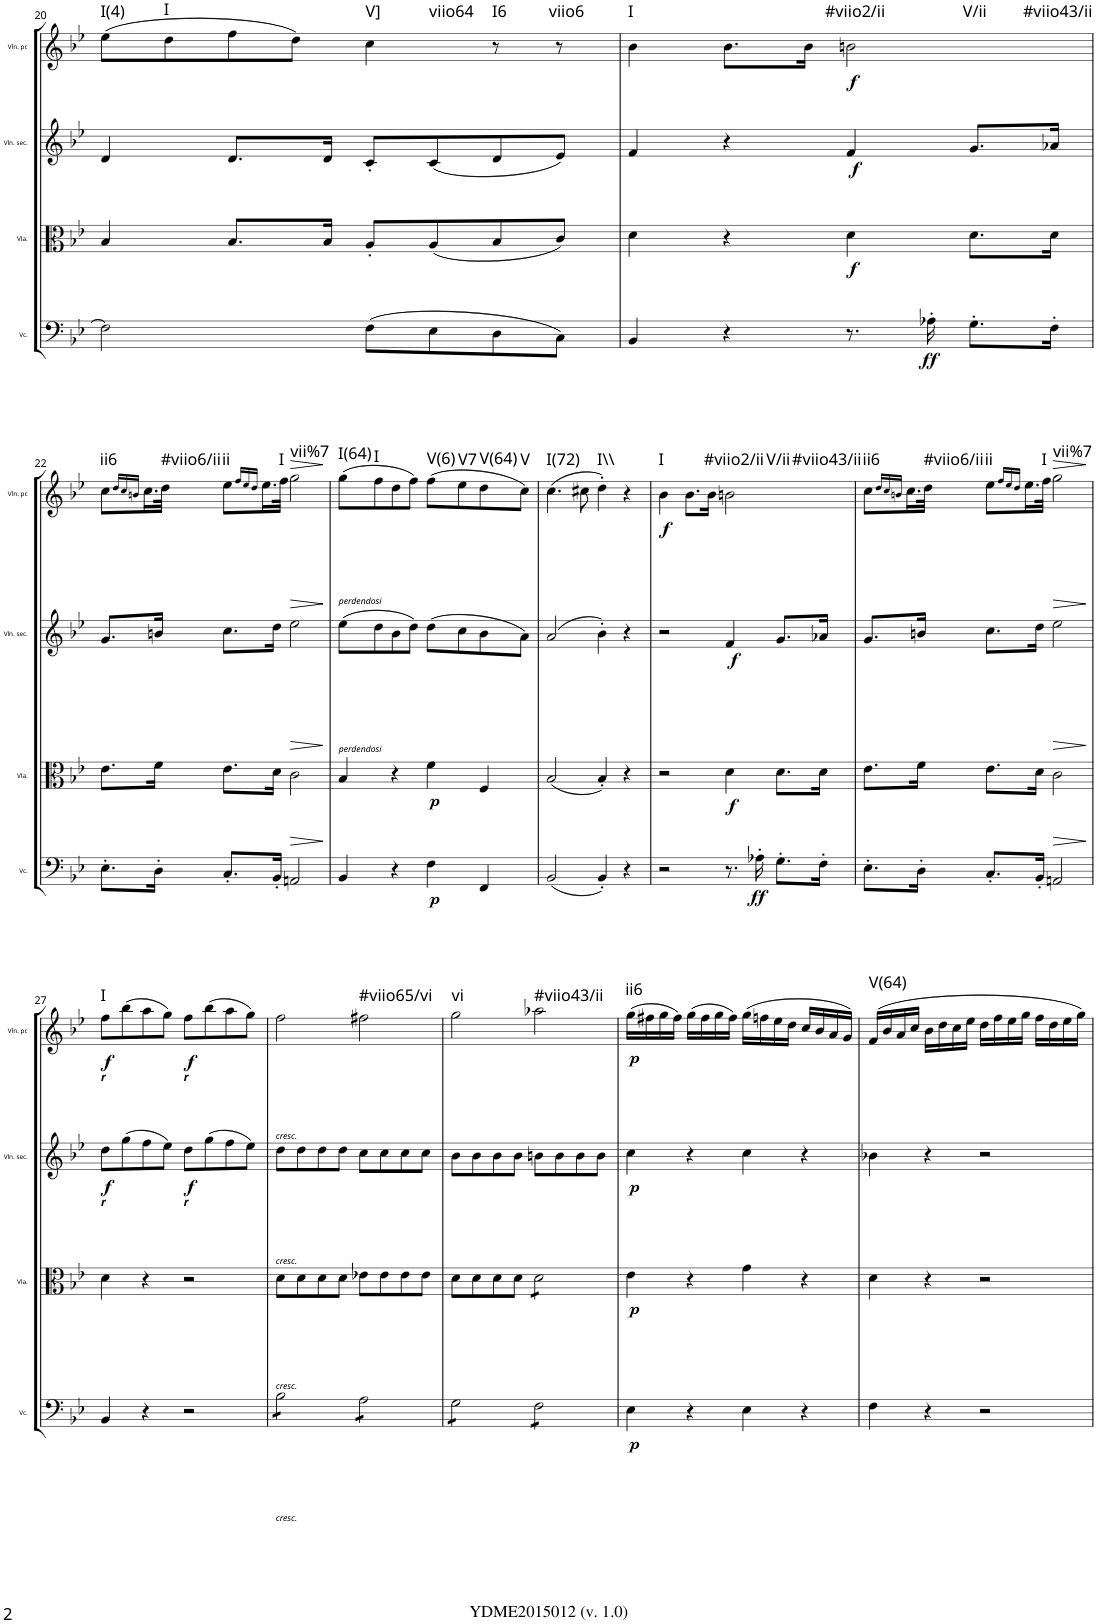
**kern	**dynam	**kern	**dynam	**kern	**dynam	**kern	**dynam	**harte
*part4	*part4	*part3	*part3	*part2	*part2	*part1	*part1	*part1
*staff4	*staff4	*staff3	*staff3	*staff2	*staff2	*staff1	*staff1	*
*I"Violoncelle	*	*I"Viola	*	*I"Violino secondo	*	*I"Violino primo	*	*
*I'Vc.	*	*I'Vla.	*	*I'Vln. sec.	*	*I'Vln. pr.	*	*
!!LO:PB:g=z
*clefF4	*	*clefC3	*	*clefG2	*	*clefG2	*	*
*k[b-e-]	*	*k[b-e-]	*	*k[b-e-]	*	*k[b-e-]	*	*
*B-:	*	*B-:	*	*B-:	*	*B-:	*	*
*M2/2	*	*M2/2	*	*M2/2	*	*M2/2	*	*
*met(c|)	*	*met(c|)	*	*met(c|)	*	*met(c|)	*	*
=20	=20	=20	=20	=20	=20	=20	=20	=20
!	!	!	!	!	!	!	!	!LO:H:kt=I(4)
2F\]	.	4B-/	.	4d/	.	(>8ee-\L	.	N
!	!	!	!	!	!	!	!	!LO:H:kt=I
.	.	.	.	.	.	8dd\	.	N
.	.	8.B-/L	.	8.d/L	.	8ff\	.	.
.	.	.	.	.	.	8dd\J)	.	.
.	.	16B-/Jk	.	16d/Jk	.	.	.	.
!	!	!	!	!	!	!	!	!LO:H:n=1:kt=V]
!	!	!	!	!	!	!	!	!LO:H:n=2:kt=viio64
(>8F\L	.	8A'/L	.	8c'/L	.	4cc\	.	N N
8E-\	.	(<8A/	.	(<8c/	.	.	.	.
!	!	!	!	!	!	!	!	!LO:H:kt=I6
8D\	.	8B-/	.	8d/	.	8r	.	N
!	!	!	!	!	!	!	!	!LO:H:kt=viio6
8C\J)	.	8c/J)	.	8e-/J)	.	8r	.	N
=21	=21	=21	=21	=21	=21	=21	=21	=21
!	!	!	!	!	!	!	!	!LO:H:kt=I
4BB-/	.	4d\	.	4f/	.	4b-\	.	N
4r	.	4r	.	4r	.	8.b-\L	.	.
.	.	.	.	.	.	16b-\Jk	.	.
!	!	!	!LO:DY:b	!	!LO:DY:b	!	!LO:DY:b	!LO:H:n=1:kt=#viio2/ii
!	!	!	!	!	!	!	!	!LO:H:n=2:kt=V/ii
!	!	!	!	!	!	!	!	!LO:H:n=3:kt=#viio43/ii
8.r	.	4d\	f	4f/	f	2bn\	f	N N N
!	!LO:DY:b	!	!	!	!	!	!	!
16A-X'\	ff	.	.	.	.	.	.	.
8.G'\L	.	8.d\L	.	8.g/L	.	.	.	.
16F'\Jk	.	16d\Jk	.	16a-X/Jk	.	.	.	.
!!LO:LB:g=z
=22	=22	=22	=22	=22	=22	=22	=22	=22
!	!	!	!	!	!	!	!	!LO:H:kt=ii6
8.E-'\L	.	8.e-\L	.	8.g/L	.	8cc\L	.	N
.	.	.	.	.	.	16qdd/LL	.	.
.	.	.	.	.	.	16qcc/	.	.
.	.	.	.	.	.	16qbn/JJ	.	.
.	.	.	.	.	.	16.cc\L	.	.
16D'\Jk	.	16f\Jk	.	16bn/Jk	.	.	.	.
!	!	!	!	!	!	!	!	!LO:H:kt=#viio6/ii
.	.	.	.	.	.	32dd\JJk	.	N
!	!	!	!	!	!	!	!	!LO:H:kt=ii
8.C'/L	.	8.e-\L	.	8.cc\L	.	8ee-\L	.	N
.	.	.	.	.	.	16qff/LL	.	.
.	.	.	.	.	.	16qee-/	.	.
.	.	.	.	.	.	16qdd/JJ	.	.
.	.	.	.	.	.	16.ee-\L	.	.
16BB-'/Jk	.	16d\Jk	.	16dd\Jk	.	.	.	.
!	!	!	!	!	!	!	!	!LO:H:kt=I
.	.	.	.	.	.	32ff\JJk	.	N
!	!LO:HP:b	!	!LO:HP:b	!	!LO:HP:b	!	!LO:HP:b	!LO:H:kt=vii%7
2AAn/	>	2c\	>	2ee-\	>	2gg\	>	N
.	]	.	]	.	]	.	]	.
=23	=23	=23	=23	=23	=23	=23	=23	=23
!	!	!	!	!	!	!LO:TX:b:i:t=perdendosi	!	!
!	!	!	!	!LO:TX:b:i:t=perdendosi	!	!	!	!LO:H:kt=I(64)
4BB-/	.	4B-/	.	(>8ee-\L	.	(>8gg\L	.	N
!	!	!	!	!	!	!	!	!LO:H:kt=I
.	.	.	.	8dd\	.	8ff\	.	N
4r	.	4r	.	8b-\	.	8dd\	.	.
.	.	.	.	8dd\J)	.	8ff\J)	.	.
!	!LO:DY:b	!	!LO:DY:b	!	!	!	!	!LO:H:kt=V(6)
4F\	p	4f\	p	(>8dd\L	.	(>8ff\L	.	N
!	!	!	!	!	!	!	!	!LO:H:kt=V7
.	.	.	.	8cc\	.	8ee-\	.	N
!	!	!	!	!	!	!	!	!LO:H:kt=V(64)
4FF/	.	4F/	.	8b-\	.	8dd\	.	N
!	!	!	!	!	!	!	!	!LO:H:kt=V
.	.	.	.	8a\J)	.	8cc\J)	.	N
=24	=24	=24	=24	=24	=24	=24	=24	=24
!	!	!	!	!	!	!	!	!LO:H:kt=I(72)
(<2BB-/	.	(<2B-/	.	(>2a/	.	(>4.cc\	.	N
.	.	.	.	.	.	8cc#X\	.	.
!	!	!	!	!	!	!	!	!LO:H:kt=I\\
4BB-'/)	.	4B-'/)	.	4b-'\)	.	4dd'\)	.	N
4r	.	4r	.	4r	.	4r	.	.
=25	=25	=25	=25	=25	=25	=25	=25	=25
!	!	!	!	!	!	!	!LO:DY:b	!LO:H:kt=I
2r	.	2r	.	2r	.	4b-\	f	N
.	.	.	.	.	.	8.b-\L	.	.
.	.	.	.	.	.	16b-\Jk	.	.
!	!	!	!LO:DY:b	!	!LO:DY:b	!	!	!LO:H:n=1:kt=#viio2/ii
!	!	!	!	!	!	!	!	!LO:H:n=2:kt=V/ii
!	!	!	!	!	!	!	!	!LO:H:n=3:kt=#viio43/ii
8.r	.	4d\	f	4f/	f	2bn\	.	N N N
!	!LO:DY:b	!	!	!	!	!	!	!
16A-X'\	ff	.	.	.	.	.	.	.
8.G'\L	.	8.d\L	.	8.g/L	.	.	.	.
16F'\Jk	.	16d\Jk	.	16a-X/Jk	.	.	.	.
=26	=26	=26	=26	=26	=26	=26	=26	=26
!	!	!	!	!	!	!	!	!LO:H:kt=ii6
8.E-'\L	.	8.e-\L	.	8.g/L	.	8cc\L	.	N
.	.	.	.	.	.	16qdd/LL	.	.
.	.	.	.	.	.	16qcc/	.	.
.	.	.	.	.	.	16qbn/JJ	.	.
.	.	.	.	.	.	16.cc\L	.	.
16D'\Jk	.	16f\Jk	.	16bn/Jk	.	.	.	.
!	!	!	!	!	!	!	!	!LO:H:kt=#viio6/ii
.	.	.	.	.	.	32dd\JJk	.	N
!	!	!	!	!	!	!	!	!LO:H:kt=ii
8.C'/L	.	8.e-\L	.	8.cc\L	.	8ee-\L	.	N
.	.	.	.	.	.	16qff/LL	.	.
.	.	.	.	.	.	16qee-/	.	.
.	.	.	.	.	.	16qdd/JJ	.	.
.	.	.	.	.	.	16.ee-\L	.	.
16BB-'/Jk	.	16d\Jk	.	16dd\Jk	.	.	.	.
!	!	!	!	!	!	!	!	!LO:H:kt=I
.	.	.	.	.	.	32ff\JJk	.	N
!	!LO:HP:b	!	!LO:HP:b	!	!LO:HP:b	!	!LO:HP:b	!LO:H:kt=vii%7
2AAn/	>	2c\	>	2ee-\	>	2gg\	>	N
.	]	.	]	.	]	.	]	.
!!LO:LB:g=z
=27	=27	=27	=27	=27	=27	=27	=27	=27
!	!	!	!	!	!	!LO:TX:b:Bi:t=r	!	!
!	!	!	!	!LO:TX:b:Bi:t=r	!	!	!	!
!	!	!	!	!	!LO:DY:b	!	!LO:DY:b	!LO:H:kt=I
4BB-/	.	4d\	.	8dd\L	f	8ff\L	f	N
.	.	.	.	(>8gg\	.	(>8bb-\	.	.
4r	.	4r	.	8ff\	.	8aa\	.	.
.	.	.	.	8ee-\J)	.	8gg\J)	.	.
!	!	!	!	!	!	!LO:TX:b:Bi:t=r	!	!
!	!	!	!	!LO:TX:b:Bi:t=r	!	!	!	!
!	!	!	!	!	!LO:DY:b	!	!LO:DY:b	!
2r	.	2r	.	8dd\L	f	8ff\L	f	.
.	.	.	.	(>8gg\	.	(>8bb-\	.	.
.	.	.	.	8ff\	.	8aa\	.	.
.	.	.	.	8ee-\J)	.	8gg\J)	.	.
=28	=28	=28	=28	=28	=28	=28	=28	=28
!	!	!	!	!	!	!LO:TX:b:i:t=cresc.	!	!
!	!	!	!	!LO:TX:b:i:t=cresc.	!	!	!	!
!	!	!LO:TX:b:i:t=cresc.	!	!	!	!	!	!
!LO:TX:b:i:t=cresc.	!	!	!	!	!	!	!	!
*tremolo	*	*	*	*	*	*	*	*
8B-\L	.	8d\L	.	8dd\L	.	2ff\	.	.
8B-\	.	8d\	.	8dd\	.	.	.	.
8B-\	.	8d\	.	8dd\	.	.	.	.
8B-\J	.	8d\J	.	8dd\J	.	.	.	.
!	!	!	!	!	!	!	!	!LO:H:kt=#viio65/vi
8A\L	.	8e-X\L	.	8cc\L	.	2ff#X\	.	N
8A\	.	8e-\	.	8cc\	.	.	.	.
8A\	.	8e-\	.	8cc\	.	.	.	.
8A\J	.	8e-\J	.	8cc\J	.	.	.	.
=29	=29	=29	=29	=29	=29	=29	=29	=29
!	!	!	!	!	!	!	!	!LO:H:kt=vi
8G\L	.	8d\L	.	8b-\L	.	2gg\	.	N
8G\	.	8d\	.	8b-\	.	.	.	.
8G\	.	8d\	.	8b-\	.	.	.	.
8G\J	.	8d\J	.	8b-\J	.	.	.	.
!	!	!	!	!	!	!	!	!LO:H:kt=#viio43/ii
*	*	*tremolo	*	*	*	*	*	*
8F\L	.	8d\L	.	8bn\L	.	2aa-X\	.	N
8F\	.	8d\	.	8b\	.	.	.	.
8F\	.	8d\	.	8b\	.	.	.	.
8F\J	.	8d\J	.	8b\J	.	.	.	.
*	*	*Xtremolo	*	*	*	*	*	*
*Xtremolo	*	*	*	*	*	*	*	*
=30	=30	=30	=30	=30	=30	=30	=30	=30
!	!LO:DY:b	!	!LO:DY:b	!	!LO:DY:b	!	!LO:DY:b	!LO:H:kt=ii6
4E-\	p	4e-\	p	4cc\	p	(>16gg\LL	p	N
.	.	.	.	.	.	16ff#X\	.	.
.	.	.	.	.	.	16gg\	.	.
.	.	.	.	.	.	16ff#\JJ)	.	.
4r	.	4r	.	4r	.	(>16gg\LL	.	.
.	.	.	.	.	.	16ff#\	.	.
.	.	.	.	.	.	16gg\	.	.
.	.	.	.	.	.	16ff#\JJ)	.	.
4E-\	.	4g\	.	4cc\	.	(>16gg\LL	.	.
.	.	.	.	.	.	16ffn\	.	.
.	.	.	.	.	.	16ee-\	.	.
.	.	.	.	.	.	16dd\JJ	.	.
4r	.	4r	.	4r	.	16cc/LL	.	.
.	.	.	.	.	.	16b-/	.	.
.	.	.	.	.	.	16a/	.	.
.	.	.	.	.	.	16g/JJ)	.	.
=31	=31	=31	=31	=31	=31	=31	=31	=31
!	!	!	!	!	!	!	!	!LO:H:kt=V(64)
4F\	.	4d\	.	4b-X\	.	(>16f/LL	.	N
.	.	.	.	.	.	16b-/	.	.
.	.	.	.	.	.	16a/	.	.
.	.	.	.	.	.	16cc/JJ	.	.
4r	.	4r	.	4r	.	16b-\LL	.	.
.	.	.	.	.	.	16dd\	.	.
.	.	.	.	.	.	16cc\	.	.
.	.	.	.	.	.	16ee-\JJ	.	.
2r	.	2r	.	2r	.	16dd\LL	.	.
.	.	.	.	.	.	16ff\	.	.
.	.	.	.	.	.	16ee-\	.	.
.	.	.	.	.	.	16gg\JJ	.	.
.	.	.	.	.	.	16ff\LL	.	.
.	.	.	.	.	.	16dd\	.	.
.	.	.	.	.	.	16ee-\	.	.
.	.	.	.	.	.	16gg\JJ)	.	.
=	=	=	=	=	=	=	=	=
*-	*-	*-	*-	*-	*-	*-	*-	*-
